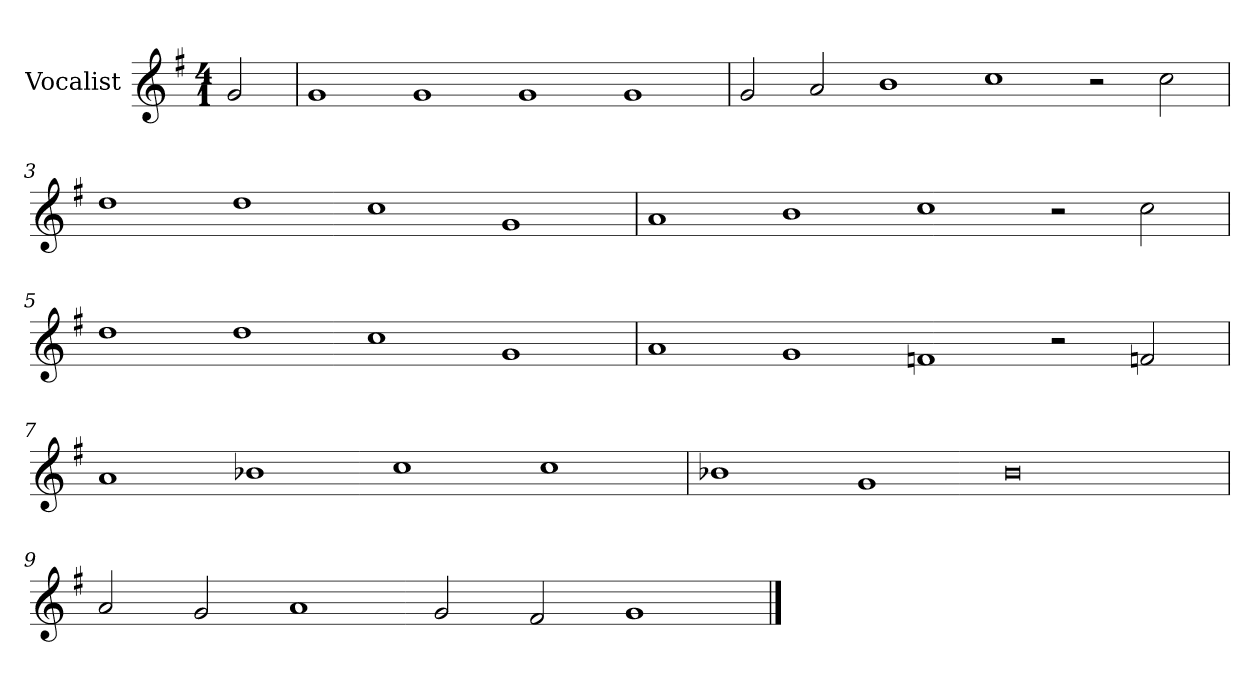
**kern
*part1
*staff1
*I"Vocalist
*k[f#]
*G:
*M4/1
=
2g
=1
1g
1g
1g
1g
=2
2g
2a
1b
1cc
2r
2cc
=3
1dd
1dd
1cc
1g
=4
1a
1b
1cc
2r
2cc
=5
1dd
1dd
1cc
1g
=6
1a
1g
1fn
2r
2fn
=7
1a
1b-X
1cc
1cc
=8
1b-X
1g
0b-
=9
2a
2g
1a
2g
2f#
1g
==
*-
